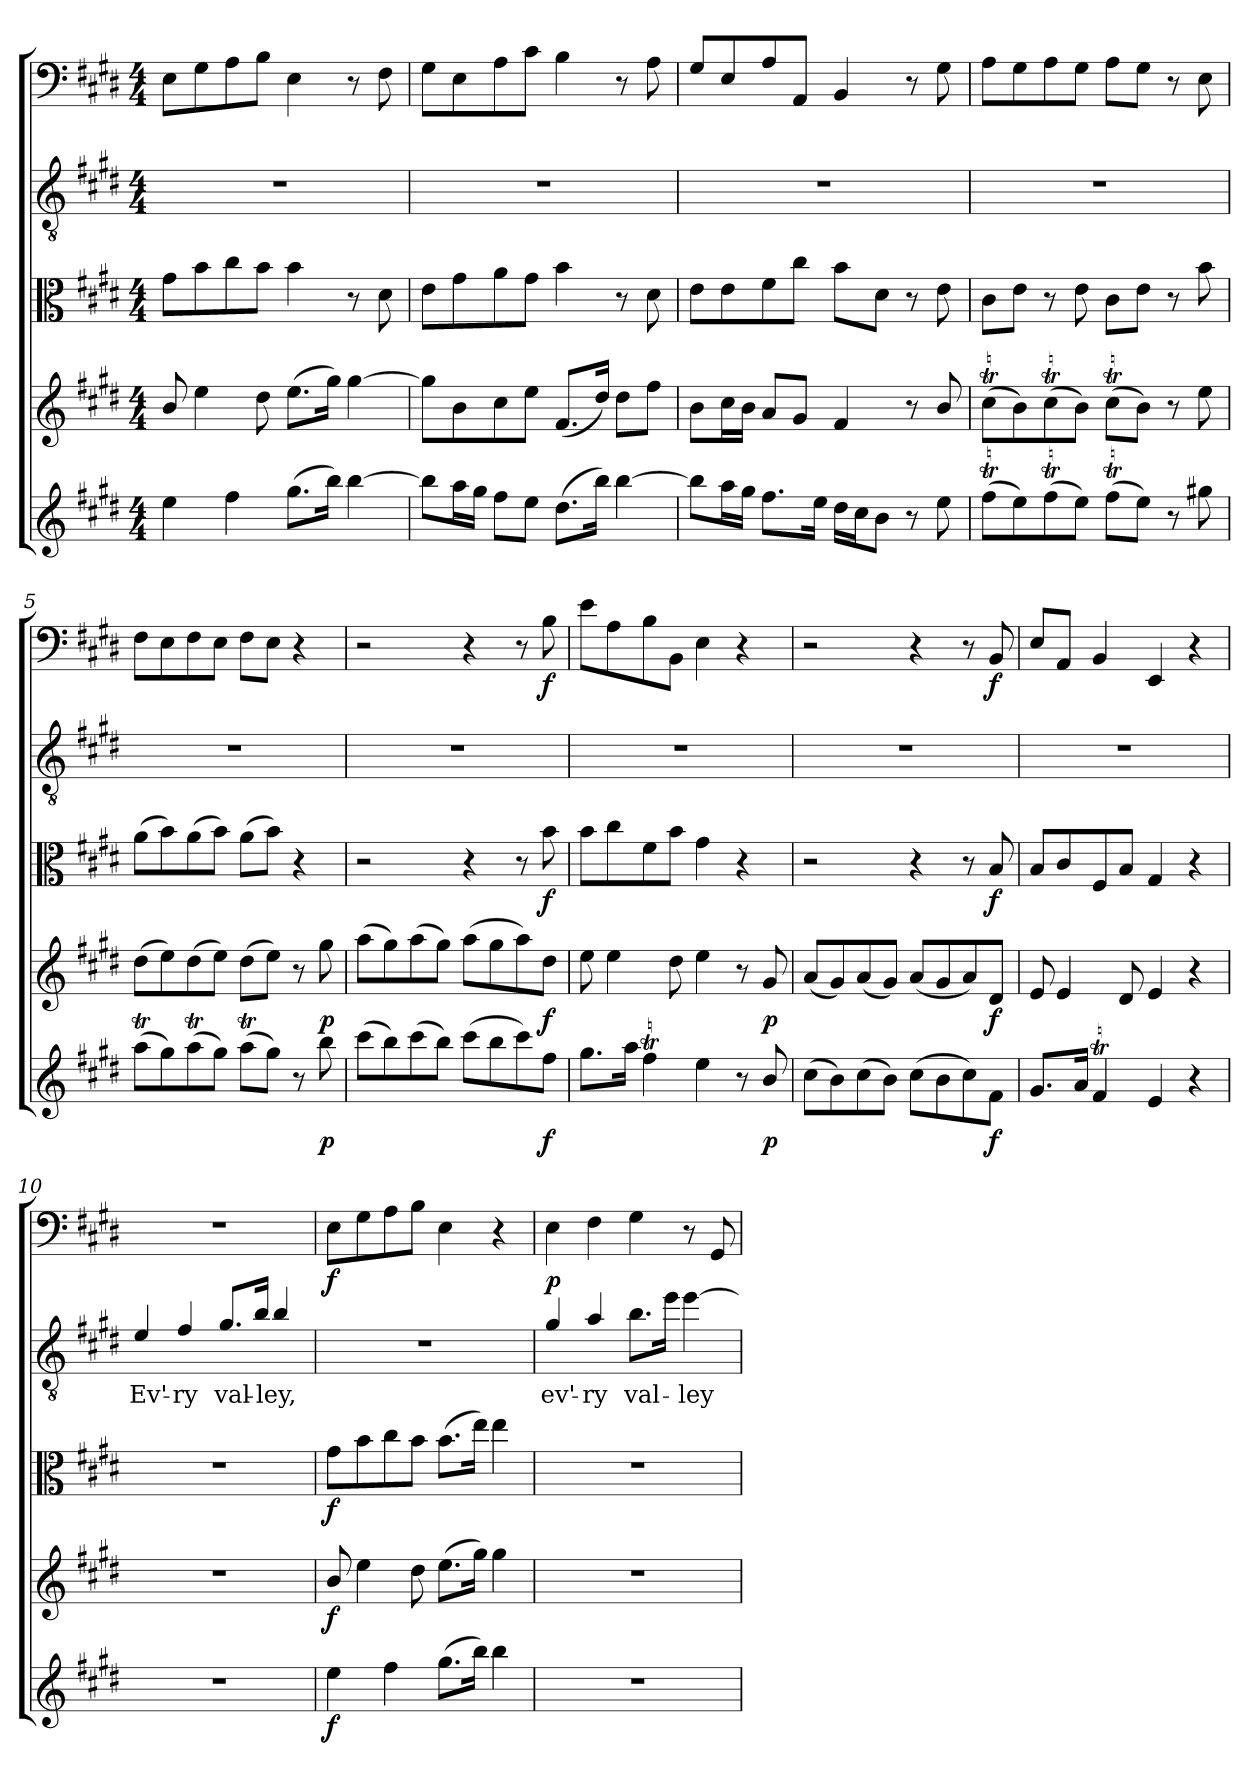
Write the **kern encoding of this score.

**kern	**dynam	**kern	**dynam	**kern	**dynam	**kern	**text	**kern	**dynam
*part5	*part5	*part4	*part4	*part3	*part3	*part2	*part2	*part1	*part1
*staff5	*staff5	*staff4	*staff4	*staff3	*staff3	*staff2	*staff2	*staff1	*staff1
*clefG2	*	*clefG2	*	*clefC3	*	*clefGv2	*	*clefF4	*
*k[f#c#g#d#]	*	*k[f#c#g#d#]	*	*k[f#c#g#d#]	*	*k[f#c#g#d#]	*	*k[f#c#g#d#]	*
*E:	*	*E:	*	*E:	*	*E:	*	*E:	*
*M4/4	*	*M4/4	*	*M4/4	*	*M4/4	*	*M4/4	*
=1	=1	=1	=1	=1	=1	=1	=1	=1	=1
4ee\	.	8b/	.	8g#\L	.	1r	.	8E\L	.
.	.	4ee\	.	8b\	.	.	.	8G#\	.
4ff#\	.	.	.	8cc#\	.	.	.	8A\	.
.	.	8dd#\	.	8b\J	.	.	.	8B\J	.
(8.gg#\L	.	(8.ee\L	.	4b\	.	.	.	4E\	.
16bb\Jk)	.	16gg#\Jk)	.	.	.	.	.	.	.
[4bb\	.	[4gg#\	.	8r	.	.	.	8r	.
.	.	.	.	8d#\	.	.	.	8F#\	.
=2	=2	=2	=2	=2	=2	=2	=2	=2	=2
8bb\L]	.	8gg#\L]	.	8e\L	.	1r	.	8G#\L	.
16aa\L	.	8b\	.	8g#\	.	.	.	8E\	.
16gg#\JJ	.	.	.	.	.	.	.	.	.
8ff#\L	.	8cc#\	.	8a\	.	.	.	8A\	.
8ee\J	.	8ee\J	.	8g#\J	.	.	.	8c#\J	.
(8.dd#\L	.	(8.f#/L	.	4b\	.	.	.	4B\	.
16bb\Jk)	.	16dd#/Jk)	.	.	.	.	.	.	.
[4bb\	.	8dd#\L	.	8r	.	.	.	8r	.
.	.	8ff#\J	.	8d#\	.	.	.	8A\	.
=3	=3	=3	=3	=3	=3	=3	=3	=3	=3
8bb\L]	.	8b\L	.	8e\L	.	1r	.	8G#/L	.
16aa\L	.	16cc#\L	.	8e\	.	.	.	8E/	.
16gg#\JJ	.	16b\JJ	.	.	.	.	.	.	.
8.ff#\L	.	8a/L	.	8f#\	.	.	.	8A/	.
.	.	8g#/J	.	8cc#\J	.	.	.	8AA/J	.
16ee\Jk	.	.	.	.	.	.	.	.	.
16dd#\LL	.	4f#/	.	8b\L	.	.	.	4BB/	.
16cc#\J	.	.	.	.	.	.	.	.	.
8b\J	.	.	.	8d#\J	.	.	.	.	.
8r	.	8r	.	8r	.	.	.	8r	.
8ee\	.	8b/	.	8e\	.	.	.	8G#\	.
=4	=4	=4	=4	=4	=4	=4	=4	=4	=4
(8ff#t\L	.	(8cc#t\L	.	8c#\L	.	1r	.	8A\L	.
8ee\)	.	8b\)	.	8e\J	.	.	.	8G#\	.
(8ff#t\	.	(8cc#t\	.	8r	.	.	.	8A\	.
8ee\J)	.	8b\J)	.	8e\	.	.	.	8G#\J	.
(8ff#t\L	.	(8cc#t\L	.	8c#\L	.	.	.	8A\L	.
8ee\J)	.	8b\J)	.	8e\J	.	.	.	8G#\J	.
8r	.	8r	.	8r	.	.	.	8r	.
8gg#X\	.	8ee\	.	8b\	.	.	.	8E\	.
=5	=5	=5	=5	=5	=5	=5	=5	=5	=5
(8aaT\L	.	(8dd#\L	.	(8a\L	.	1r	.	8F#\L	.
8gg#\)	.	8ee\)	.	8b\)	.	.	.	8E\	.
(8aaT\	.	(8dd#\	.	(8a\	.	.	.	8F#\	.
8gg#\J)	.	8ee\J)	.	8b\J)	.	.	.	8E\J	.
(8aaT\L	.	(8dd#\L	.	(8a\L	.	.	.	8F#\L	.
8gg#\J)	.	8ee\J)	.	8b\J)	.	.	.	8E\J	.
8r	.	8r	.	4r	.	.	.	4r	.
8bb\	p	8gg#\	p	.	.	.	.	.	.
=6	=6	=6	=6	=6	=6	=6	=6	=6	=6
(8ccc#\L	.	(8aa\L	.	2r	.	1r	.	2r	.
8bb\)	.	8gg#\)	.	.	.	.	.	.	.
(8ccc#\	.	(8aa\	.	.	.	.	.	.	.
8bb\J)	.	8gg#\J)	.	.	.	.	.	.	.
(8ccc#\L	.	(8aa\L	.	4r	.	.	.	4r	.
8bb\	.	8gg#\	.	.	.	.	.	.	.
8ccc#\)	.	8aa\)	.	8r	.	.	.	8r	.
8ff#\J	f	8dd#\J	f	8b\	f	.	.	8B\	f
=7	=7	=7	=7	=7	=7	=7	=7	=7	=7
8.gg#\L	.	8ee\	.	8b\L	.	1r	.	8e\L	.
.	.	4ee\	.	8cc#\	.	.	.	8A\	.
16aa\Jk	.	.	.	.	.	.	.	.	.
4ff#t\	.	.	.	8f#\	.	.	.	8B\	.
.	.	8dd#\	.	8b\J	.	.	.	8BB\J	.
4ee\	.	4ee\	.	4g#\	.	.	.	4E\	.
8r	.	8r	.	4r	.	.	.	4r	.
8b/	p	8g#/	p	.	.	.	.	.	.
=8	=8	=8	=8	=8	=8	=8	=8	=8	=8
(8cc#\L	.	(8a/L	.	2r	.	1r	.	2r	.
8b\)	.	8g#/)	.	.	.	.	.	.	.
(8cc#\	.	(8a/	.	.	.	.	.	.	.
8b\J)	.	8g#/J)	.	.	.	.	.	.	.
(8cc#\L	.	(8a/L	.	4r	.	.	.	4r	.
8b\	.	8g#/	.	.	.	.	.	.	.
8cc#\)	.	8a/)	.	8r	.	.	.	8r	.
8f#/J	f	8d#/J	f	8B/	f	.	.	8BB/	f
=9	=9	=9	=9	=9	=9	=9	=9	=9	=9
8.g#/L	.	8e/	.	8B/L	.	1r	.	8E/L	.
.	.	4e/	.	8c#/	.	.	.	8AA/J	.
16a/Jk	.	.	.	.	.	.	.	.	.
4f#t/	.	.	.	8F#/	.	.	.	4BB/	.
.	.	8d#/	.	8B/J	.	.	.	.	.
4e/	.	4e/	.	4G#/	.	.	.	4EE/	.
4r	.	4r	.	4r	.	.	.	4r	.
=10	=10	=10	=10	=10	=10	=10	=10	=10	=10
1r	.	1r	.	1r	.	4e/	Ev'-	1r	.
.	.	.	.	.	.	4f#/	-ry	.	.
.	.	.	.	.	.	8.g#/L	val-	.	.
.	.	.	.	.	.	16b/Jk	.	.	.
.	.	.	.	.	.	4b/	-ley,	.	.
=11	=11	=11	=11	=11	=11	=11	=11	=11	=11
4ee\	f	8b/	f	8g#\L	f	1r	.	8E\L	f
.	.	4ee\	.	8b\	.	.	.	8G#\	.
4ff#\	.	.	.	8cc#\	.	.	.	8A\	.
.	.	8dd#\	.	8b\J	.	.	.	8B\J	.
(8.gg#\L	.	(8.ee\L	.	(8.b\L	.	.	.	4E\	.
16bb\Jk)	.	16gg#\Jk)	.	16ee\Jk)	.	.	.	.	.
4bb\	.	4gg#\	.	4ee\	.	.	.	4r	.
=12	=12	=12	=12	=12	=12	=12	=12	=12	=12
1r	.	1r	.	1r	.	4g#/	ev'-	4E\	p
.	.	.	.	.	.	4a/	-ry	4F#\	.
.	.	.	.	.	.	8.b\L	val-	4G#\	.
.	.	.	.	.	.	16ee\Jk	.	.	.
.	.	.	.	.	.	[4ee\	-ley	8r	.
.	.	.	.	.	.	.	.	8GG#/	.
=	=	=	=	=	=	=	=	=	=
*-	*-	*-	*-	*-	*-	*-	*-	*-	*-
